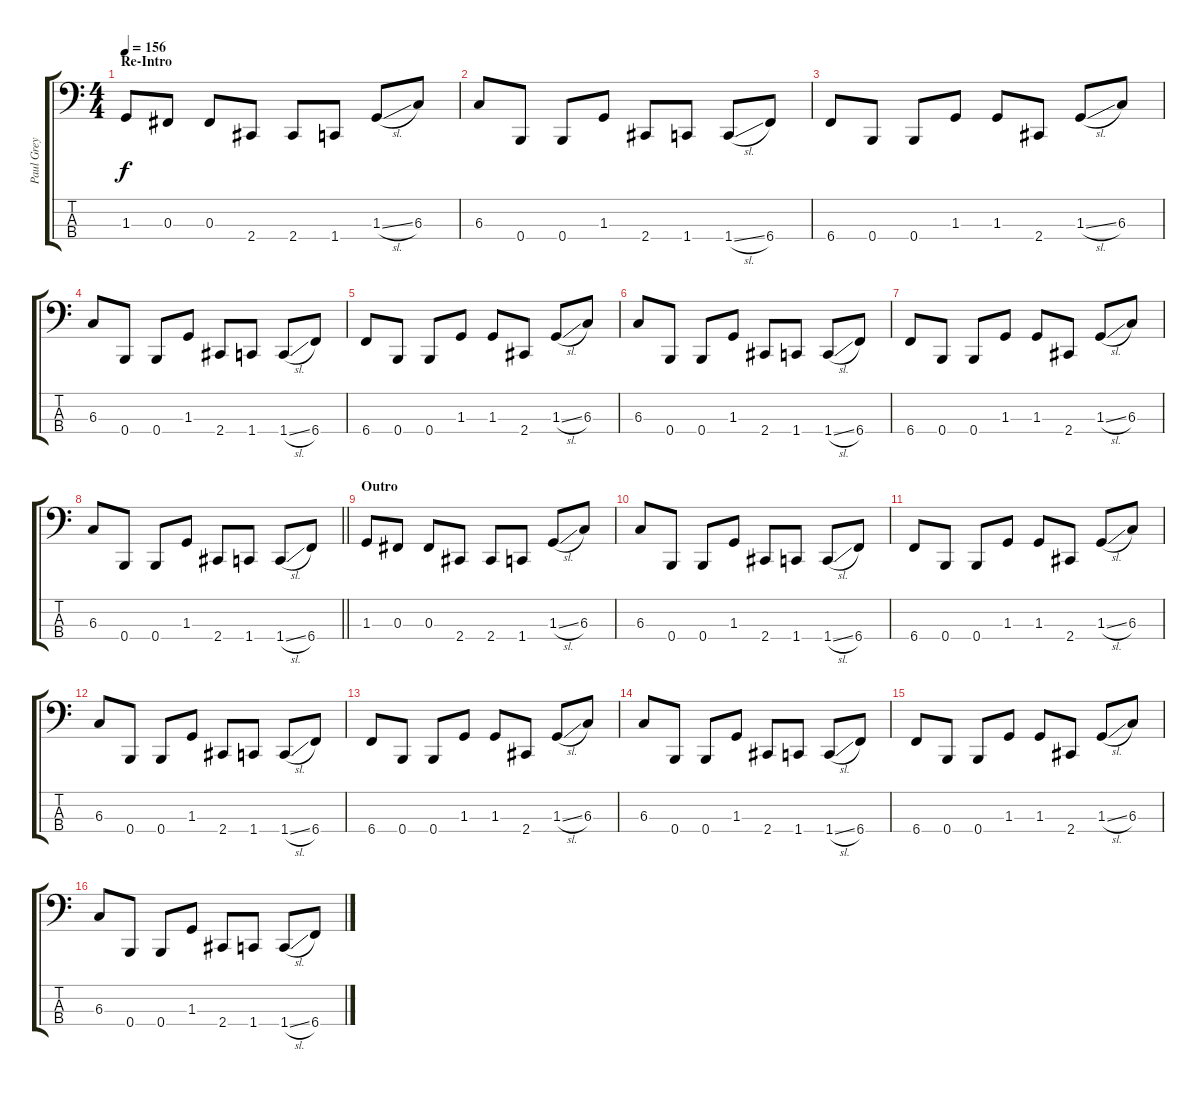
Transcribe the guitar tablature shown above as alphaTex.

\track ("Paul Grey" "Paul Grey") {instrument electricbassfinger}
\staff {score tabs}
\tuning (E2 B1 Gb1 B0) {hide}
\ts (4 4)
\section ("" "Re-Intro")
\tempo 156
\clef f4
\ks c
1.3.8{dy f} 0.3.8 0.3.8 2.4.8 2.4.8 1.4.8 1.3{sl}.8 6.3.8 |
6.3.8 0.4.8 0.4.8 1.3.8 2.4.8 1.4.8 1.4{sl}.8 6.4.8 |
6.4.8 0.4.8 0.4.8 1.3.8 1.3.8 2.4.8 1.3{sl}.8 6.3.8 |
6.3.8 0.4.8 0.4.8 1.3.8 2.4.8 1.4.8 1.4{sl}.8 6.4.8 |
6.4.8 0.4.8 0.4.8 1.3.8 1.3.8 2.4.8 1.3{sl}.8 6.3.8 |
6.3.8 0.4.8 0.4.8 1.3.8 2.4.8 1.4.8 1.4{sl}.8 6.4.8 |
6.4.8 0.4.8 0.4.8 1.3.8 1.3.8 2.4.8 1.3{sl}.8 6.3.8 |
\barLineRight lightlight
6.3.8 0.4.8 0.4.8 1.3.8 2.4.8 1.4.8 1.4{sl}.8 6.4.8 |
\section ("" "Outro")
1.3.8 0.3.8 0.3.8 2.4.8 2.4.8 1.4.8 1.3{sl}.8 6.3.8 |
6.3.8 0.4.8 0.4.8 1.3.8 2.4.8 1.4.8 1.4{sl}.8 6.4.8 |
6.4.8 0.4.8 0.4.8 1.3.8 1.3.8 2.4.8 1.3{sl}.8 6.3.8 |
6.3.8 0.4.8 0.4.8 1.3.8 2.4.8 1.4.8 1.4{sl}.8 6.4.8 |
6.4.8 0.4.8 0.4.8 1.3.8 1.3.8 2.4.8 1.3{sl}.8 6.3.8 |
6.3.8 0.4.8 0.4.8 1.3.8 2.4.8 1.4.8 1.4{sl}.8 6.4.8 |
6.4.8 0.4.8 0.4.8 1.3.8 1.3.8 2.4.8 1.3{sl}.8 6.3.8 |
6.3.8 0.4.8 0.4.8 1.3.8 2.4.8 1.4.8 1.4{sl}.8 6.4.8
